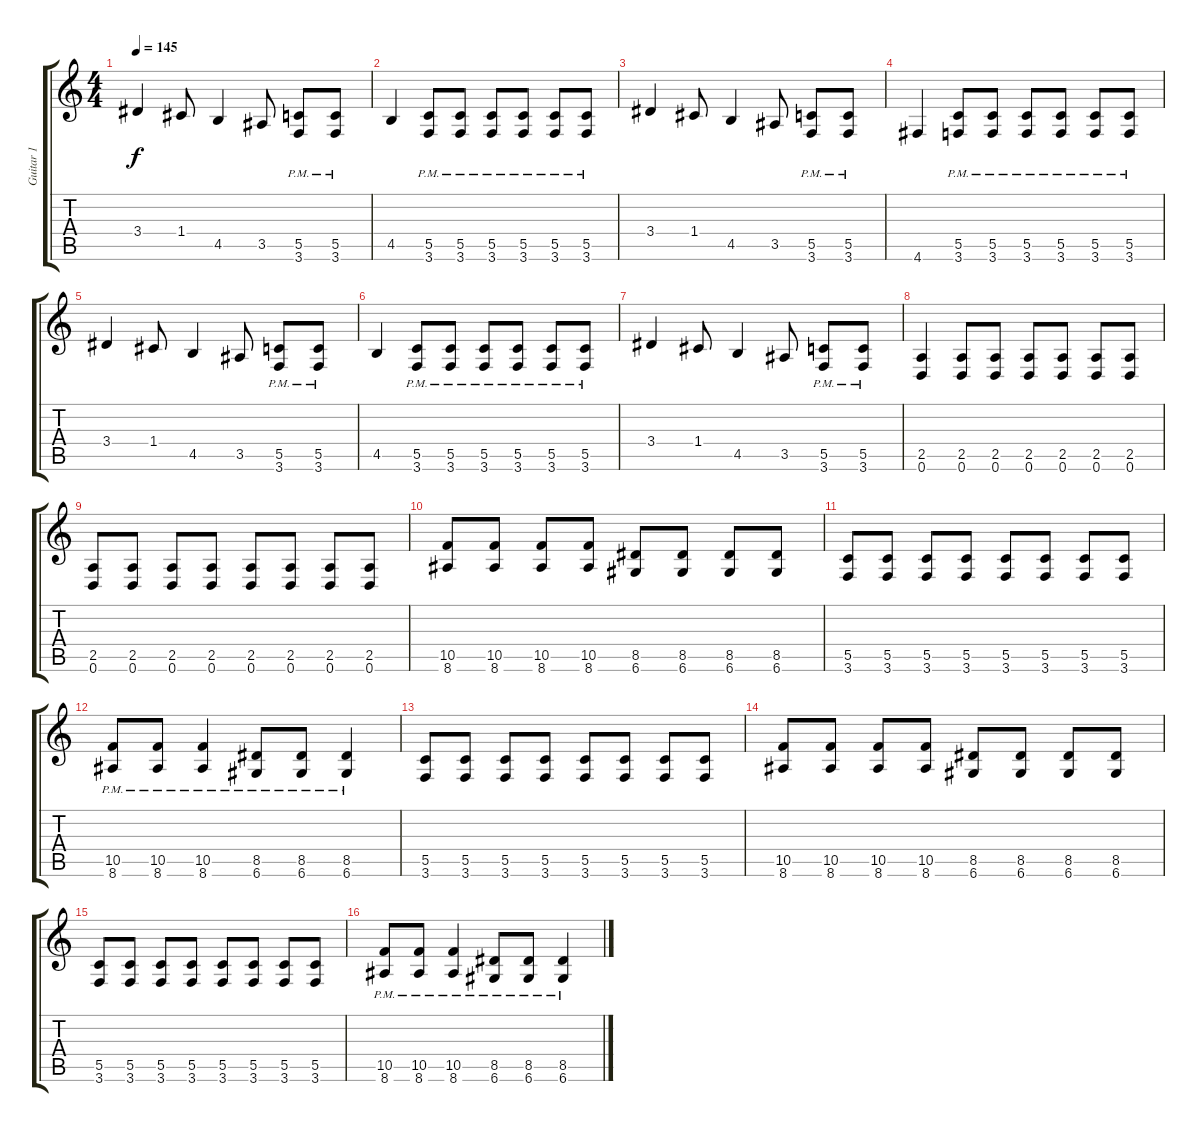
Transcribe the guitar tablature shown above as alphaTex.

\track ("Guitar 1" "Guitar 1") {instrument distortionguitar}
\staff {score tabs}
\tuning (D4 A3 F3 C3 G2 D2) {hide}
\ts (4 4)
\tempo 145
\clef g2
\ks c
3.4.4{dy f} 1.4.8 4.5.4 3.5.8 (5.5{pm} 3.6{pm}).8 (5.5{pm} 3.6{pm}).8 |
4.5.4 (5.5{pm} 3.6{pm}).8 (5.5{pm} 3.6{pm}).8 (5.5{pm} 3.6{pm}).8 (5.5{pm} 3.6{pm}).8 (5.5{pm} 3.6{pm}).8 (5.5{pm} 3.6{pm}).8 |
3.4.4 1.4.8 4.5.4 3.5.8 (5.5{pm} 3.6{pm}).8 (5.5{pm} 3.6{pm}).8 |
4.6.4 (5.5{pm} 3.6{pm}).8 (5.5{pm} 3.6{pm}).8 (5.5{pm} 3.6{pm}).8 (5.5{pm} 3.6{pm}).8 (5.5{pm} 3.6{pm}).8 (5.5{pm} 3.6{pm}).8 |
3.4.4 1.4.8 4.5.4 3.5.8 (5.5{pm} 3.6{pm}).8 (5.5{pm} 3.6{pm}).8 |
4.5.4 (5.5{pm} 3.6{pm}).8 (5.5{pm} 3.6{pm}).8 (5.5{pm} 3.6{pm}).8 (5.5{pm} 3.6{pm}).8 (5.5{pm} 3.6{pm}).8 (5.5{pm} 3.6{pm}).8 |
3.4.4 1.4.8 4.5.4 3.5.8 (5.5{pm} 3.6{pm}).8 (5.5{pm} 3.6{pm}).8 |
(2.5 0.6).4 (2.5 0.6).8 (2.5 0.6).8 (2.5 0.6).8 (2.5 0.6).8 (2.5 0.6).8 (2.5 0.6).8 |
(2.5 0.6).8 (2.5 0.6).8 (2.5 0.6).8 (2.5 0.6).8 (2.5 0.6).8 (2.5 0.6).8 (2.5 0.6).8 (2.5 0.6).8 |
(10.5 8.6).8 (10.5 8.6).8 (10.5 8.6).8 (10.5 8.6).8 (8.5 6.6).8 (8.5 6.6).8 (8.5 6.6).8 (8.5 6.6).8 |
(5.5 3.6).8 (5.5 3.6).8 (5.5 3.6).8 (5.5 3.6).8 (5.5 3.6).8 (5.5 3.6).8 (5.5 3.6).8 (5.5 3.6).8 |
(10.5{pm} 8.6{pm}).8 (10.5{pm} 8.6{pm}).8 (10.5{pm} 8.6{pm}).4 (8.5{pm} 6.6{pm}).8 (8.5{pm} 6.6{pm}).8 (8.5{pm} 6.6{pm}).4 |
(5.5 3.6).8 (5.5 3.6).8 (5.5 3.6).8 (5.5 3.6).8 (5.5 3.6).8 (5.5 3.6).8 (5.5 3.6).8 (5.5 3.6).8 |
(10.5 8.6).8 (10.5 8.6).8 (10.5 8.6).8 (10.5 8.6).8 (8.5 6.6).8 (8.5 6.6).8 (8.5 6.6).8 (8.5 6.6).8 |
(5.5 3.6).8 (5.5 3.6).8 (5.5 3.6).8 (5.5 3.6).8 (5.5 3.6).8 (5.5 3.6).8 (5.5 3.6).8 (5.5 3.6).8 |
(10.5{pm} 8.6{pm}).8 (10.5{pm} 8.6{pm}).8 (10.5{pm} 8.6{pm}).4 (8.5{pm} 6.6{pm}).8 (8.5{pm} 6.6{pm}).8 (8.5{pm} 6.6{pm}).4
